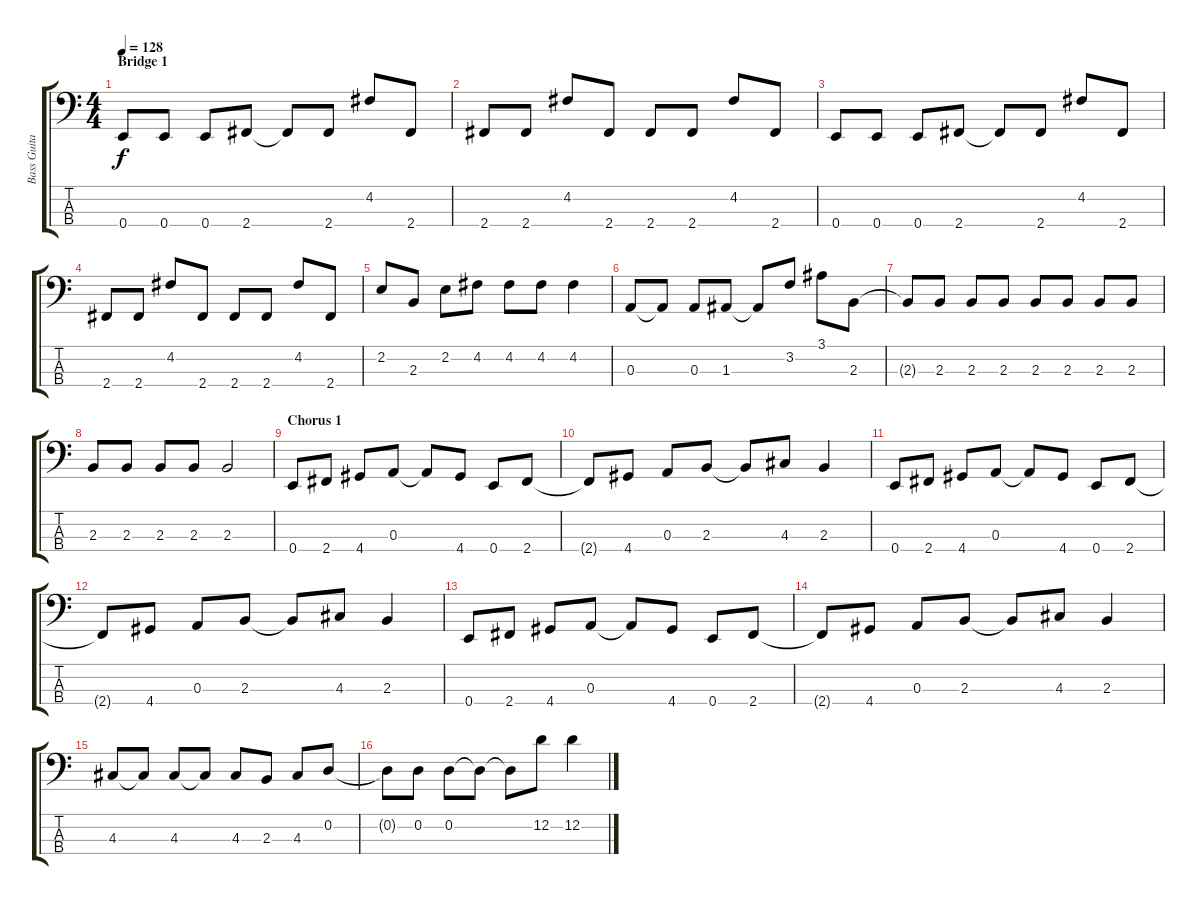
\track ("Bass Guitar" "Bass Guita") {instrument electricbasspick}
\staff {score tabs}
\tuning (G2 D2 A1 E1) {hide}
\ts (4 4)
\section ("" "Bridge 1")
\tempo 128
\clef f4
\ks c
0.4.8{dy f} 0.4.8 0.4.8 2.4.8 2.4{t}.8 2.4.8 4.2.8 2.4.8 |
2.4.8 2.4.8 4.2.8 2.4.8 2.4.8 2.4.8 4.2.8 2.4.8 |
0.4.8 0.4.8 0.4.8 2.4.8 2.4{t}.8 2.4.8 4.2.8 2.4.8 |
2.4.8 2.4.8 4.2.8 2.4.8 2.4.8 2.4.8 4.2.8 2.4.8 |
2.2.8 2.3.8 2.2.8 4.2.8 4.2.8 4.2.8 4.2.4 |
0.3.8 0.3{t}.8 0.3.8 1.3.8 1.3{t}.8 3.2.8 3.1.8 2.3.8 |
2.3{t}.8 2.3.8 2.3.8 2.3.8 2.3.8 2.3.8 2.3.8 2.3.8 |
2.3.8 2.3.8 2.3.8 2.3.8 2.3.2 |
\section ("" "Chorus 1")
0.4.8 2.4.8 4.4.8 0.3.8 0.3{t}.8 4.4.8 0.4.8 2.4.8 |
2.4{t}.8 4.4.8 0.3.8 2.3.8 2.3{t}.8 4.3.8 2.3.4 |
0.4.8 2.4.8 4.4.8 0.3.8 0.3{t}.8 4.4.8 0.4.8 2.4.8 |
2.4{t}.8 4.4.8 0.3.8 2.3.8 2.3{t}.8 4.3.8 2.3.4 |
0.4.8 2.4.8 4.4.8 0.3.8 0.3{t}.8 4.4.8 0.4.8 2.4.8 |
2.4{t}.8 4.4.8 0.3.8 2.3.8 2.3{t}.8 4.3.8 2.3.4 |
4.3.8 4.3{t}.8 4.3.8 4.3{t}.8 4.3.8 2.3.8 4.3.8 0.2.8 |
0.2{t}.8 0.2.8 0.2.8 0.2{t}.8 0.2{t}.8 12.2.8 12.2.4
